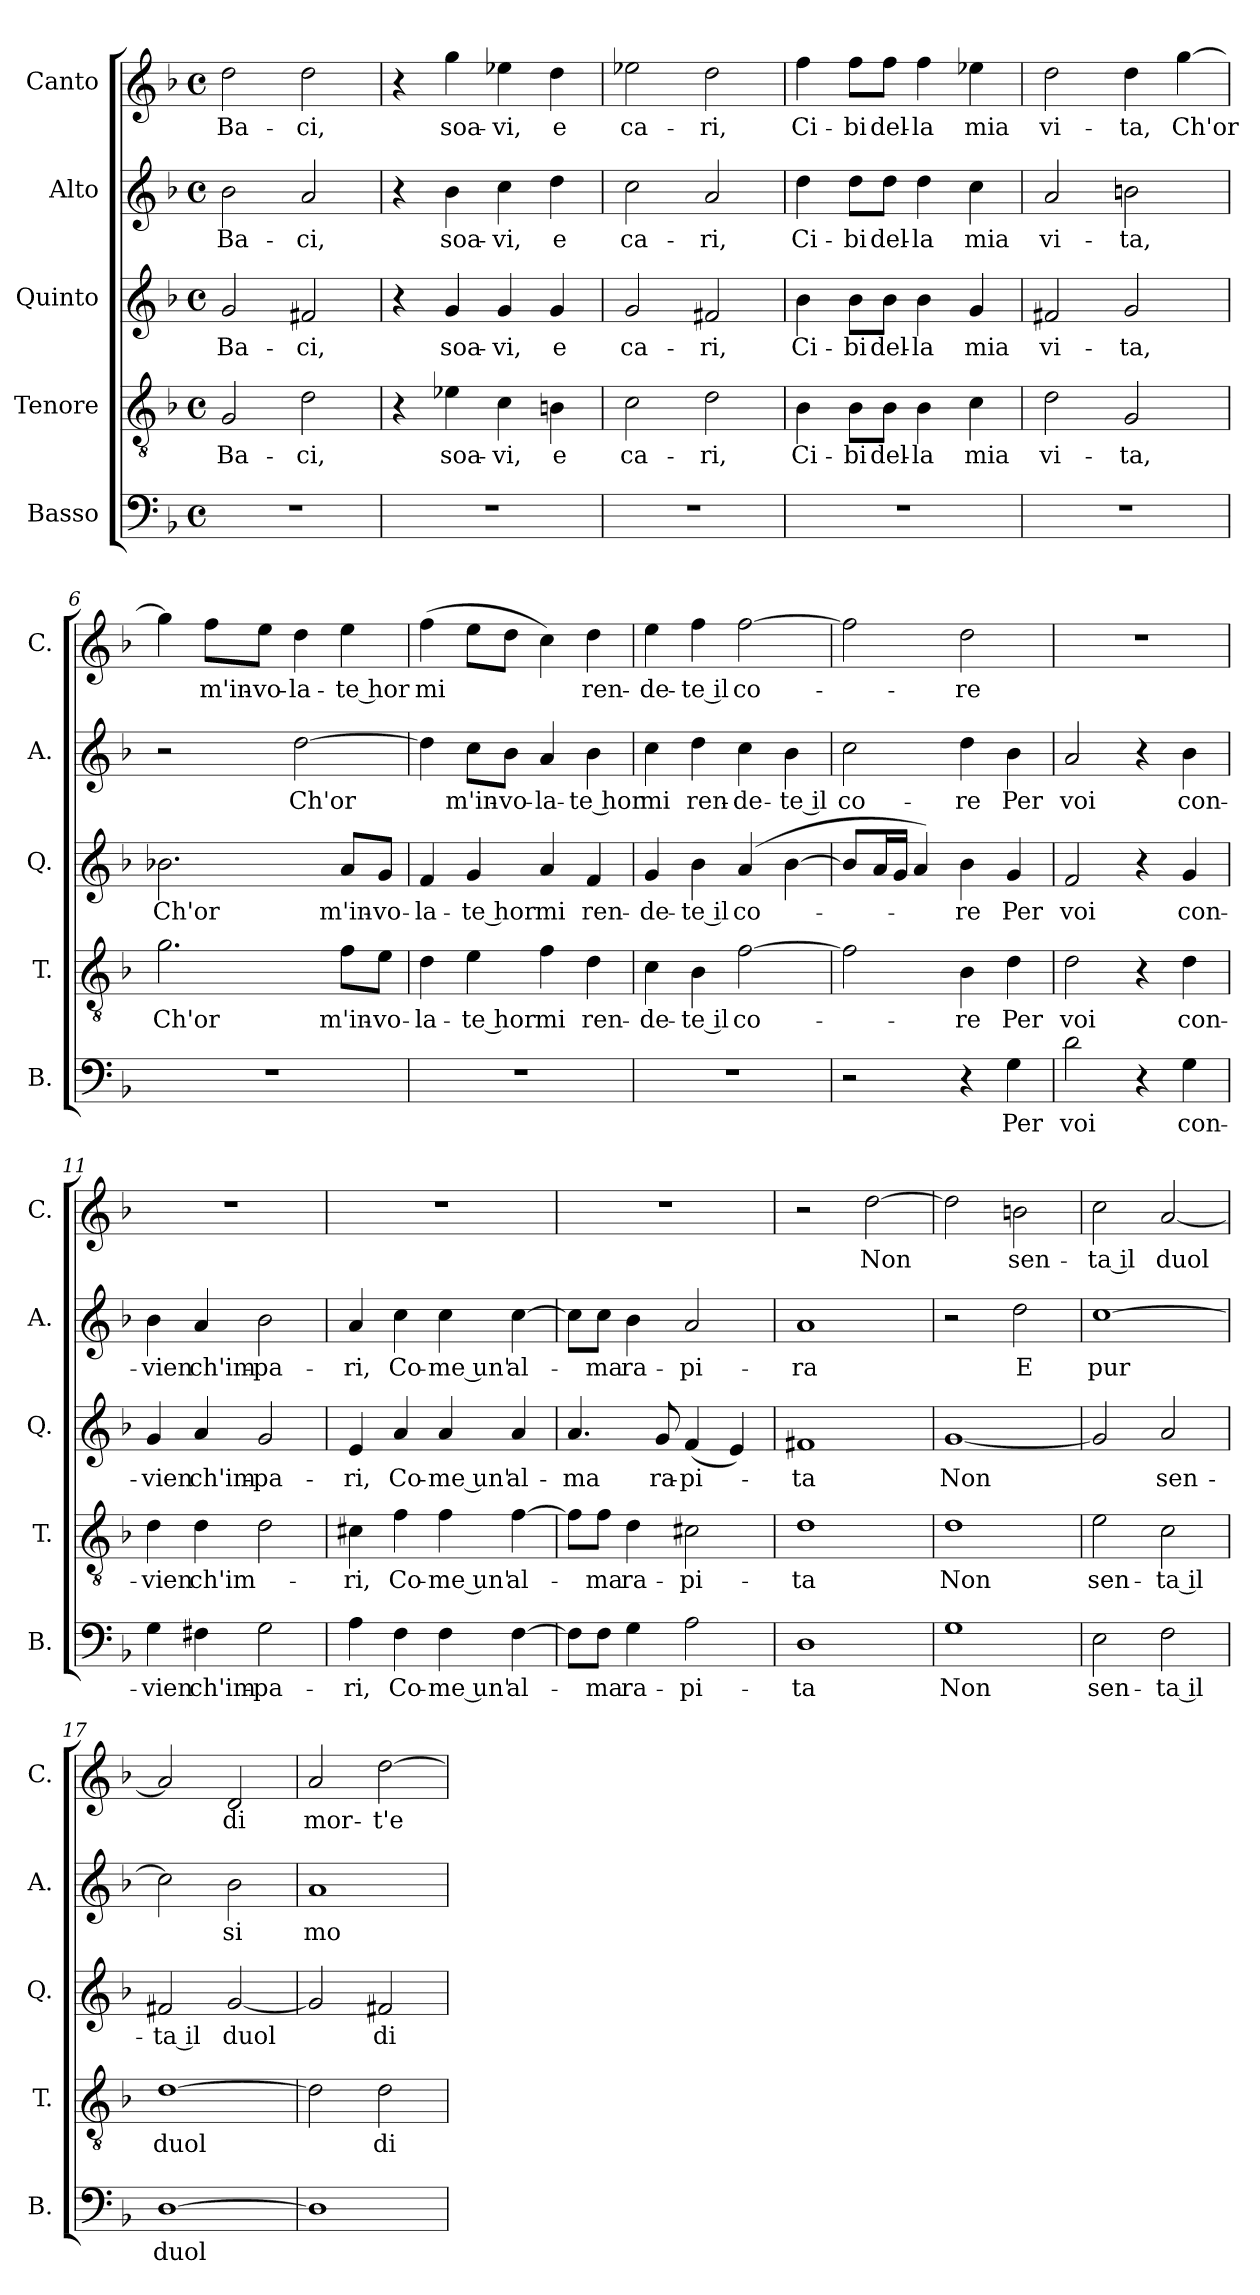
**kern	**text	**kern	**text	**kern	**text	**kern	**text	**kern	**text
*part5	*part5	*part4	*part4	*part3	*part3	*part2	*part2	*part1	*part1
*staff5	*staff5	*staff4	*staff4	*staff3	*staff3	*staff2	*staff2	*staff1	*staff1
*I"Basso	*	*I"Tenore	*	*I"Quinto	*	*I"Alto	*	*I"Canto	*
*I'B.	*	*I'T.	*	*I'Q.	*	*I'A.	*	*I'C.	*
*clefF4	*	*clefGv2	*	*clefG2	*	*clefG2	*	*clefG2	*
*k[b-]	*	*k[b-]	*	*k[b-]	*	*k[b-]	*	*k[b-]	*
*M4/4	*	*M4/4	*	*M4/4	*	*M4/4	*	*M4/4	*
*met(c)	*	*met(c)	*	*met(c)	*	*met(c)	*	*met(c)	*
=1	=1	=1	=1	=1	=1	=1	=1	=1	=1
!	!	!	!LO:LY:b	!	!LO:LY:b	!	!LO:LY:b	!	!LO:LY:b
1r	.	2G/	Ba-	2g/	Ba-	2b-\	Ba-	2dd\	Ba-
!	!	!	!LO:LY:b	!	!LO:LY:b	!	!LO:LY:b	!	!LO:LY:b
.	.	2d\	-ci,	2f#X/	-ci,	2a/	-ci,	2dd\	-ci,
=2	=2	=2	=2	=2	=2	=2	=2	=2	=2
1r	.	4r	.	4r	.	4r	.	4r	.
!	!	!	!LO:LY:b	!	!LO:LY:b	!	!LO:LY:b	!	!LO:LY:b
.	.	4e-X\	soa-	4g/	soa-	4b-\	soa-	4gg\	soa-
!	!	!	!LO:LY:b	!	!LO:LY:b	!	!LO:LY:b	!	!LO:LY:b
.	.	4c\	-vi,	4g/	-vi,	4cc\	-vi,	4ee-X\	-vi,
!	!	!	!LO:LY:b	!	!LO:LY:b	!	!LO:LY:b	!	!LO:LY:b
.	.	4Bn\	e	4g/	e	4dd\	e	4dd\	e
=3	=3	=3	=3	=3	=3	=3	=3	=3	=3
!	!	!	!LO:LY:b	!	!LO:LY:b	!	!LO:LY:b	!	!LO:LY:b
1r	.	2c\	ca-	2g/	ca-	2cc\	ca-	2ee-X\	ca-
!	!	!	!LO:LY:b	!	!LO:LY:b	!	!LO:LY:b	!	!LO:LY:b
.	.	2d\	-ri,	2f#X/	-ri,	2a/	-ri,	2dd\	-ri,
=4	=4	=4	=4	=4	=4	=4	=4	=4	=4
!	!	!	!LO:LY:b	!	!LO:LY:b	!	!LO:LY:b	!	!LO:LY:b
1r	.	4B-\	Ci-	4b-\	Ci-	4dd\	Ci-	4ff\	Ci-
!	!	!	!LO:LY:b	!	!LO:LY:b	!	!LO:LY:b	!	!LO:LY:b
.	.	8B-\L	-bi	8b-\L	-bi	8dd\L	-bi	8ff\L	-bi
!	!	!	!LO:LY:b	!	!LO:LY:b	!	!LO:LY:b	!	!LO:LY:b
.	.	8B-\J	del-	8b-\J	del-	8dd\J	del-	8ff\J	del-
!	!	!	!LO:LY:b	!	!LO:LY:b	!	!LO:LY:b	!	!LO:LY:b
.	.	4B-\	-la	4b-\	-la	4dd\	-la	4ff\	-la
!	!	!	!LO:LY:b	!	!LO:LY:b	!	!LO:LY:b	!	!LO:LY:b
.	.	4c\	mia	4g/	mia	4cc\	mia	4ee-X\	mia
=5	=5	=5	=5	=5	=5	=5	=5	=5	=5
!	!	!	!LO:LY:b	!	!LO:LY:b	!	!LO:LY:b	!	!LO:LY:b
1r	.	2d\	vi-	2f#X/	vi-	2a/	vi-	2dd\	vi-
!	!	!	!LO:LY:b	!	!LO:LY:b	!	!LO:LY:b	!	!LO:LY:b
.	.	2G/	-ta,	2g/	ta,	2bn\	-ta,	4dd\	-ta,
!	!	!	!	!	!	!	!	!	!LO:LY:b
.	.	.	.	.	.	.	.	[4gg\	Ch'or
!!LO:LB:g=z
=6	=6	=6	=6	=6	=6	=6	=6	=6	=6
!	!	!	!LO:LY:b	!	!LO:LY:b	!	!	!	!
1r	.	2.g\	Ch'or	2.b-X\	Ch'or	2r	.	4gg\]	.
!	!	!	!	!	!	!	!	!	!LO:LY:b
.	.	.	.	.	.	.	.	8ff\L	m'in-
!	!	!	!	!	!	!	!	!	!LO:LY:b
.	.	.	.	.	.	.	.	8ee\J	-vo-
!	!	!	!	!	!	!	!LO:LY:b	!	!LO:LY:b
.	.	.	.	.	.	[2dd\	Ch'or	4dd\	-la-
!	!	!	!LO:LY:b	!	!LO:LY:b	!	!	!	!LO:LY:b
.	.	8f\L	m'in-	8a/L	m'in-	.	.	4ee\	-te hor
!	!	!	!LO:LY:b	!	!LO:LY:b	!	!	!	!
.	.	8e\J	-vo-	8g/J	-vo-	.	.	.	.
=7	=7	=7	=7	=7	=7	=7	=7	=7	=7
!	!	!	!LO:LY:b	!	!LO:LY:b	!	!	!	!LO:LY:b
1r	.	4d\	-la-	4f/	-la-	4dd\]	.	(4ff\	mi
!	!	!	!LO:LY:b	!	!LO:LY:b	!	!LO:LY:b	!	!
.	.	4e\	-te hor	4g/	-te hor	8cc\L	m'in-	8ee\L	.
!	!	!	!	!	!	!	!LO:LY:b	!	!
.	.	.	.	.	.	8b-\J	-vo-	8dd\J	.
!	!	!	!LO:LY:b	!	!LO:LY:b	!	!LO:LY:b	!	!
.	.	4f\	mi	4a/	mi	4a/	-la-	4cc\)	.
!	!	!	!LO:LY:b	!	!LO:LY:b	!	!LO:LY:b	!	!LO:LY:b
.	.	4d\	ren-	4f/	ren-	4b-\	-te hor	4dd\	ren-
=8	=8	=8	=8	=8	=8	=8	=8	=8	=8
!	!	!	!LO:LY:b	!	!LO:LY:b	!	!LO:LY:b	!	!LO:LY:b
1r	.	4c\	-de-	4g/	-de-	4cc\	mi	4ee\	-de-
!	!	!	!LO:LY:b	!	!LO:LY:b	!	!LO:LY:b	!	!LO:LY:b
.	.	4B-\	-te il	4b-\	-te il	4dd\	ren-	4ff\	-te il
!	!	!	!LO:LY:b	!	!LO:LY:b	!	!LO:LY:b	!	!LO:LY:b
.	.	[2f\	co-	(4a/	co-	4cc\	-de-	[2ff\	co-
!	!	!	!	!	!	!	!LO:LY:b	!	!
.	.	.	.	[4b-\	.	4b-\	-te il	.	.
=9	=9	=9	=9	=9	=9	=9	=9	=9	=9
!	!	!	!	!	!	!	!LO:LY:b	!	!
2r	.	2f\]	.	8b-/L]	.	2cc\	co-	2ff\]	.
.	.	.	.	16a/L	.	.	.	.	.
.	.	.	.	16g/JJ	.	.	.	.	.
.	.	.	.	4a/)	.	.	.	.	.
!	!	!	!LO:LY:b	!	!LO:LY:b	!	!LO:LY:b	!	!LO:LY:b
4r	.	4B-\	-re	4b-\	-re	4dd\	-re	2dd\	-re
!	!LO:LY:b	!	!LO:LY:b	!	!LO:LY:b	!	!LO:LY:b	!	!
4G\	Per	4d\	Per	4g/	Per	4b-\	Per	.	.
!!LO:PB:g=z
=10	=10	=10	=10	=10	=10	=10	=10	=10	=10
!	!LO:LY:b	!	!LO:LY:b	!	!LO:LY:b	!	!LO:LY:b	!	!
2d\	voi	2d\	voi	2f/	voi	2a/	voi	1r	.
4r	.	4r	.	4r	.	4r	.	.	.
!	!LO:LY:b	!	!LO:LY:b	!	!LO:LY:b	!	!LO:LY:b	!	!
4G\	con-	4d\	con-	4g/	con-	4b-\	con-	.	.
=11	=11	=11	=11	=11	=11	=11	=11	=11	=11
!	!LO:LY:b	!	!LO:LY:b	!	!LO:LY:b	!	!LO:LY:b	!	!
4G\	-vien	4d\	-vien	4g/	-vien	4b-\	-vien	1r	.
!	!LO:LY:b	!	!LO:LY:b	!	!LO:LY:b	!	!LO:LY:b	!	!
4F#X\	ch'im-	4d\	ch'im-	4a/	ch'im-	4a/	ch'im-	.	.
!	!LO:LY:b	!	!	!	!LO:LY:b	!	!LO:LY:b	!	!
2G\	-pa-	2d\	.	2g/	-pa-	2b-\	-pa-	.	.
=12	=12	=12	=12	=12	=12	=12	=12	=12	=12
!	!LO:LY:b	!	!LO:LY:b	!	!LO:LY:b	!	!LO:LY:b	!	!
4A\	-ri,	4c#X\	-ri,	4e/	-ri,	4a/	-ri,	1r	.
!	!LO:LY:b	!	!LO:LY:b	!	!LO:LY:b	!	!LO:LY:b	!	!
4F\	Co-	4f\	Co-	4a/	Co-	4cc\	Co-	.	.
!	!LO:LY:b	!	!LO:LY:b	!	!LO:LY:b	!	!LO:LY:b	!	!
4F\	-me un'	4f\	-me un'	4a/	-me un'	4cc\	-me un'	.	.
!	!LO:LY:b	!	!LO:LY:b	!	!LO:LY:b	!	!LO:LY:b	!	!
[4F\	al-	[4f\	al-	4a/	al-	[4cc\	al-	.	.
=13	=13	=13	=13	=13	=13	=13	=13	=13	=13
!	!	!	!	!	!LO:LY:b	!	!	!	!
8F\L]	.	8f\L]	.	4.a/	-ma	8cc\L]	.	1r	.
!	!LO:LY:b	!	!LO:LY:b	!	!	!	!LO:LY:b	!	!
8F\J	-ma	8f\J	-ma	.	.	8cc\J	-ma	.	.
!	!LO:LY:b	!	!LO:LY:b	!	!	!	!LO:LY:b	!	!
4G\	ra-	4d\	ra-	.	.	4b-\	ra-	.	.
!	!	!	!	!	!LO:LY:b	!	!	!	!
.	.	.	.	8g/	ra-	.	.	.	.
!	!LO:LY:b	!	!LO:LY:b	!	!LO:LY:b	!	!LO:LY:b	!	!
2A\	-pi-	2c#X\	-pi-	(4f/	-pi-	2a/	-pi-	.	.
.	.	.	.	4e/)	.	.	.	.	.
=14	=14	=14	=14	=14	=14	=14	=14	=14	=14
!	!LO:LY:b	!	!LO:LY:b	!	!LO:LY:b	!	!LO:LY:b	!	!
1D	-ta	1d	-ta	1f#X	-ta	1a	-ra	2r	.
!	!	!	!	!	!	!	!	!	!LO:LY:b
.	.	.	.	.	.	.	.	[2dd\	Non
!!LO:LB:g=z
=15	=15	=15	=15	=15	=15	=15	=15	=15	=15
!	!LO:LY:b	!	!LO:LY:b	!	!LO:LY:b	!	!	!	!
1G	Non	1d	Non	[1g	Non	2r	.	2dd\]	.
!	!	!	!	!	!	!	!LO:LY:b	!	!LO:LY:b
.	.	.	.	.	.	2dd\	E	2bn\	sen-
=16	=16	=16	=16	=16	=16	=16	=16	=16	=16
!	!LO:LY:b	!	!LO:LY:b	!	!	!	!LO:LY:b	!	!LO:LY:b
2E\	sen-	2e\	sen-	2g/]	.	[1cc	pur	2cc\	-ta il
!	!LO:LY:b	!	!LO:LY:b	!	!LO:LY:b	!	!	!	!LO:LY:b
2F\	-ta il	2c\	-ta il	2a/	sen-	.	.	[2a/	duol
=17	=17	=17	=17	=17	=17	=17	=17	=17	=17
!	!LO:LY:b	!	!LO:LY:b	!	!LO:LY:b	!	!	!	!
[1D	duol	[1d	duol	2f#X/	-ta il	2cc\]	.	2a/]	.
!	!	!	!	!	!LO:LY:b	!	!LO:LY:b	!	!LO:LY:b
.	.	.	.	[2g/	duol	2b-\	si	2d/	di
=18	=18	=18	=18	=18	=18	=18	=18	=18	=18
!	!	!	!	!	!	!	!LO:LY:b	!	!LO:LY:b
1D]	.	2d\]	.	2g/]	.	1a	mo-	2a/	mor-
!	!	!	!LO:LY:b	!	!LO:LY:b	!	!	!	!LO:LY:b
.	.	2d\	di	2f#X/	di	.	.	[2dd\	-t'e
=	=	=	=	=	=	=	=	=	=
*-	*-	*-	*-	*-	*-	*-	*-	*-	*-
